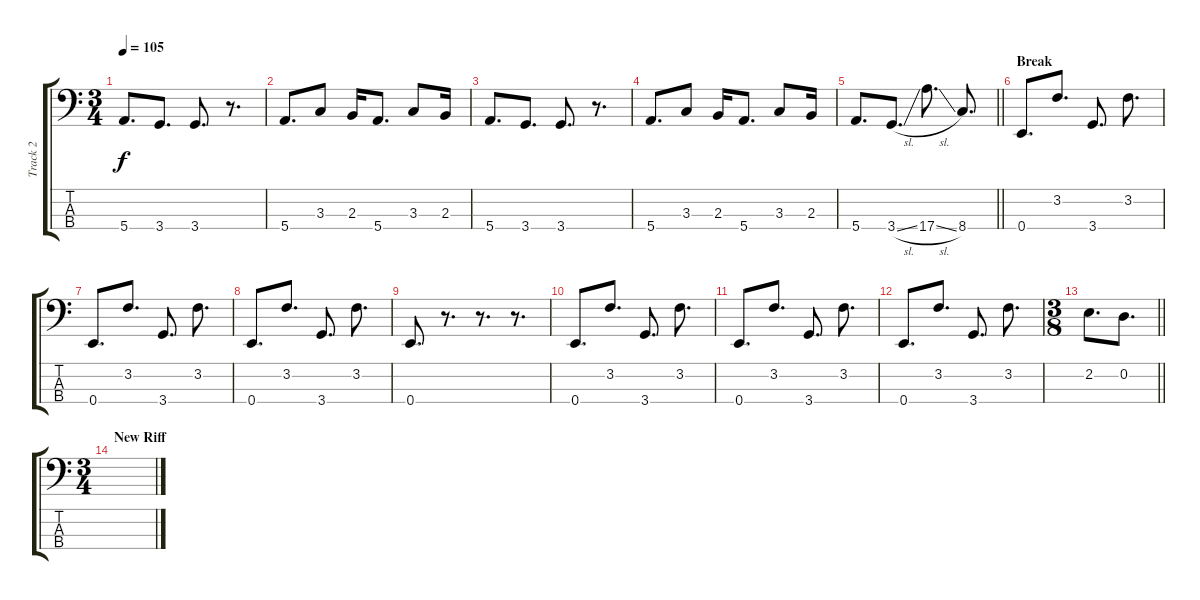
\track ("Track 2" "Track 2") {instrument electricbassfinger}
\staff {score tabs}
\tuning (G2 D2 A1 E1) {hide}
\ts (3 4)
\tempo 105
\clef f4
\ks c
5.4.8{d dy f} 3.4.8{d} 3.4.8{d} r.8{d} |
5.4.8{d} 3.3.8 2.3.16 5.4.8{d} 3.3.8 2.3.16 |
5.4.8{d} 3.4.8{d} 3.4.8{d} r.8{d} |
5.4.8{d} 3.3.8 2.3.16 5.4.8{d} 3.3.8 2.3.16 |
\barLineRight lightlight
5.4.8{d} 3.4{sl}.8{d} 17.4{sl}.8{d} 8.4.8{d} |
\section ("" "Break")
0.4.8{d} 3.2.8{d} 3.4.8{d} 3.2.8{d} |
0.4.8{d} 3.2.8{d} 3.4.8{d} 3.2.8{d} |
0.4.8{d} 3.2.8{d} 3.4.8{d} 3.2.8{d} |
0.4.8{d} r.8{d} r.8{d} r.8{d} |
0.4.8{d} 3.2.8{d} 3.4.8{d} 3.2.8{d} |
0.4.8{d} 3.2.8{d} 3.4.8{d} 3.2.8{d} |
0.4.8{d} 3.2.8{d} 3.4.8{d} 3.2.8{d} |
\ts (3 8)
\barLineRight lightlight
2.2.8{d} 0.2.8{d} |
\ts (3 4)
\section ("" "New Riff")
